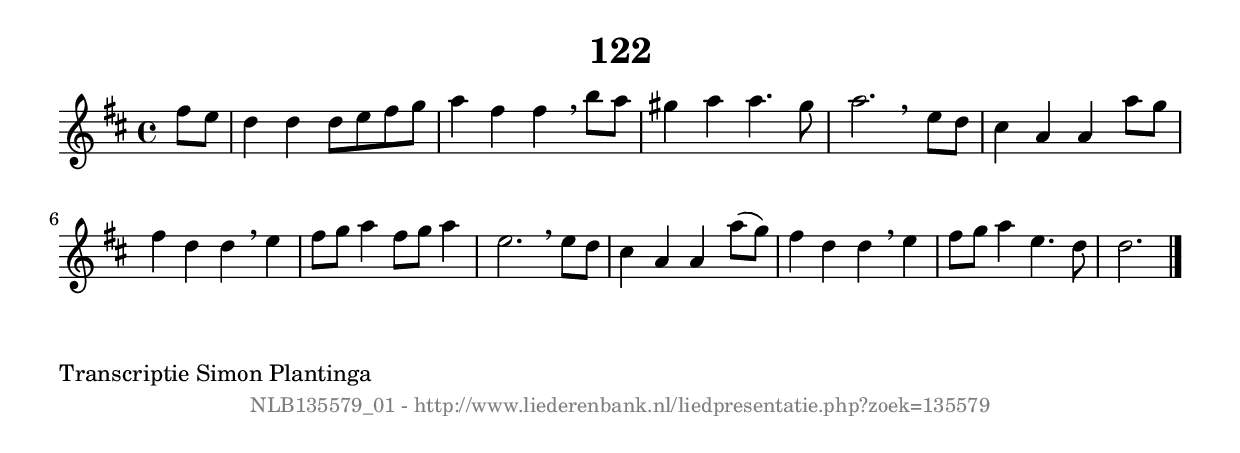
%
% produced by wce2krn 1.64 (7 June 2014)
%
\version"2.16"
#(append! paper-alist '(("long" . (cons (* 210 mm) (* 2000 mm)))))
#(set-default-paper-size "long")
sb = {\breathe}
mBreak = {\breathe }
bBreak = {\breathe }
x = {\once\override NoteHead #'style = #'cross }
gl=\glissando
itime={\override Staff.TimeSignature #'stencil = ##f }
ficta = {\once\set suggestAccidentals = ##t}
fine = {\once\override Score.RehearsalMark #'self-alignment-X = #1 \mark \markup {\italic{Fine}}}
dc = {\once\override Score.RehearsalMark #'self-alignment-X = #1 \mark \markup {\italic{D.C.}}}
dcf = {\once\override Score.RehearsalMark #'self-alignment-X = #1 \mark \markup {\italic{D.C. al Fine}}}
dcc = {\once\override Score.RehearsalMark #'self-alignment-X = #1 \mark \markup {\italic{D.C. al Coda}}}
ds = {\once\override Score.RehearsalMark #'self-alignment-X = #1 \mark \markup {\italic{D.S.}}}
dsf = {\once\override Score.RehearsalMark #'self-alignment-X = #1 \mark \markup {\italic{D.S. al Fine}}}
dsc = {\once\override Score.RehearsalMark #'self-alignment-X = #1 \mark \markup {\italic{D.S. al Coda}}}
pv = {\set Score.repeatCommands = #'((volta "1"))}
sv = {\set Score.repeatCommands = #'((volta "2"))}
tv = {\set Score.repeatCommands = #'((volta "3"))}
qv = {\set Score.repeatCommands = #'((volta "4"))}
xv = {\set Score.repeatCommands = #'((volta #f))}
\header{ tagline = ""
title = "122"
}
\score {{
\key d \major
\relative g'
{
\set melismaBusyProperties = #'()
\partial 32*8
\time 4/4
\tempo 4=120
\override Score.MetronomeMark #'transparent = ##t
\override Score.RehearsalMark #'break-visibility = #(vector #t #t #f)
fis'8 e8 | d4 d4 d8 e8 fis8 g8 | a4 fis4 fis4 \sb b8 a8 | gis4 a4 a4. gis8 | a2. \bar ":|:" \bBreak
e8 d8 | cis4 a4 a4 a'8 g8 | fis4 d4 d4 \sb e4 | fis8 g8 a4 fis8 g8 a4 | e2. \mBreak
e8 d8 | cis4 a4 a4 a'8( g8) | fis4 d4 d4 \sb e4 | fis8 g8 a4 e4. d8 | d2. \bar "|."
 }}
 \midi { }
 \layout {
            indent = 0.0\cm
}
}
\markup { \wordwrap-string #" 
Transcriptie Simon Plantinga
"}
\markup { \vspace #0 } \markup { \with-color #grey \fill-line { \center-column { \smaller "NLB135579_01 - http://www.liederenbank.nl/liedpresentatie.php?zoek=135579" } } }
